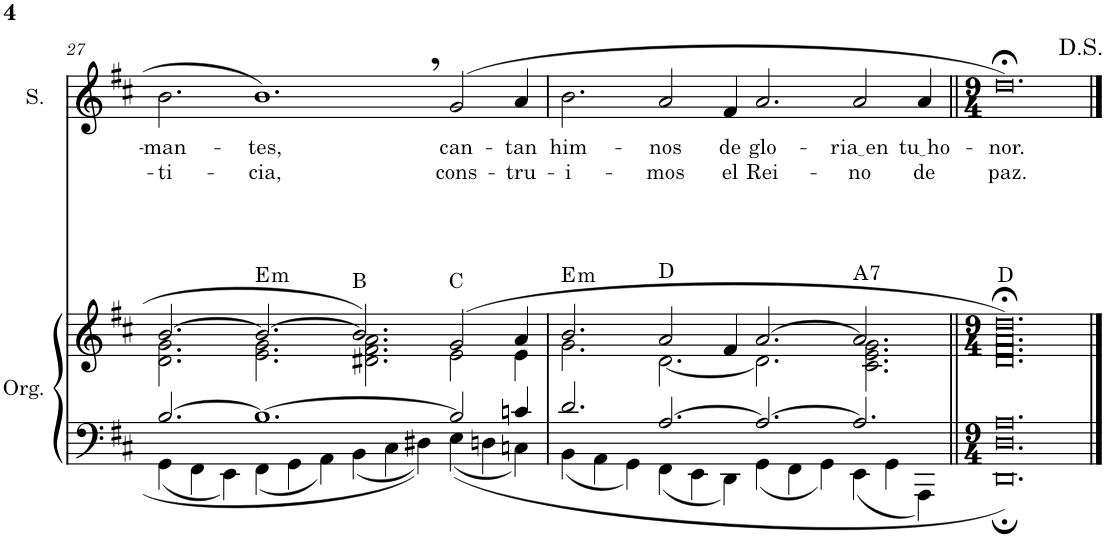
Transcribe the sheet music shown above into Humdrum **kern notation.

**kern	**kern	**harte	**kern	**text	**text
*part2	*part2	*part2	*part1	*part1	*part1
*staff3	*staff2	*	*staff1	*staff1	*staff1
*I"Órgano	*	*	*I"Soprano	*	*
*	*	*	*I'S.	*	*
!!LO:PB:g=z
*clefF4	*clefG2	*	*clefG2	*	*
*k[f#c#]	*k[f#c#]	*	*k[f#c#]	*	*
*M12/4	*M12/4	*	*M12/4	*	*
=27	=27	=27	=27	=27	=27
*^	*^	*	*	*	*
!	!	!	!	!	!	!LO:LY:b	!LO:LY:b
[2.B/	4GG\	[2.b/	2.d\ 2.g\	.	2.b\	-man-	-ti-
.	4FF#\	.	.	.	.	.	.
.	4EE\	.	.	.	.	.	.
!	!	!	!	!LO:H:kt=m	!	!LO:LY:b	!LO:LY:b
1.B_	4FF#\	2.b/_	2.e\ 2.g\	E:min	1.b,	-tes,	-cia,
.	4GG\	.	.	.	.	.	.
.	4AA\	.	.	.	.	.	.
.	4BB\	2.b/]	2.d#X\ 2.f#\ 2.a\	B:maj	.	.	.
.	4C#\	.	.	.	.	.	.
.	4D#X\	.	.	.	.	.	.
!	!	!	!	!	!	!LO:LY:b	!LO:LY:b
2B/]	4E\	(2g/	2e\	C:maj	(2g/	can-	cons-
.	4Dn\	.	.	.	.	.	.
!	!	!	!	!	!	!LO:LY:b	!LO:LY:b
4cn/	4Cn\	4a/	4e\	.	4a/	-tan	-tru-
=28	=28	=28	=28	=28	=28	=28	=28
!	!	!	!	!LO:H:kt=m	!	!LO:LY:b	!LO:LY:b
2.d/	4BB\	2.b/	2.g\	E:min	2.b\	him-	-i-
.	4AA\	.	.	.	.	.	.
.	4GG\	.	.	.	.	.	.
!	!	!	!	!	!	!LO:LY:b	!LO:LY:b
[2.A/	4FF#\	2a/	[2.d\	D:maj	2a/	-nos	-mos
.	4EE\	.	.	.	.	.	.
!	!	!	!	!	!	!LO:LY:b	!LO:LY:b
.	4DD\	4f#/	.	.	4f#/	de	el
!	!	!	!	!	!	!LO:LY:b	!LO:LY:b
2.A/_	4GG\	[2.a/	2.d\]	.	2.a/	glo-	Rei-
.	4FF#\	.	.	.	.	.	.
.	4GG\	.	.	.	.	.	.
!	!	!	!	!LO:H:kt=7	!	!LO:LY:b	!LO:LY:b
2.A/]	4EE\	2.a/]	2.c#\ 2.e\ 2.g\	A:7	2a/	ria en	-no
.	4GG\	.	.	.	.	.	.
!	!	!	!	!	!	!LO:LY:b	!LO:LY:b
.	4AAA\	.	.	.	4a/	tu ho	de
=29||	=29||	=29||	=29||	=29||	=29||	=29||	=29||
*M9/4	*	*M9/4	*	*	*M9/4	*	*
!	!	!	!	!	!	!LO:LY:b	!LO:LY:b
1.A;	1.DD 1.D	1.dd;<)	1.d 1.f# 1.a	D:maj	1.dd;<)	-nor.	paz.
*v	*v	*	*	*	*	*	*
*	*v	*v	*	*	*	*
==	==	==	==	==	==
*-	*-	*-	*-	*-	*-
